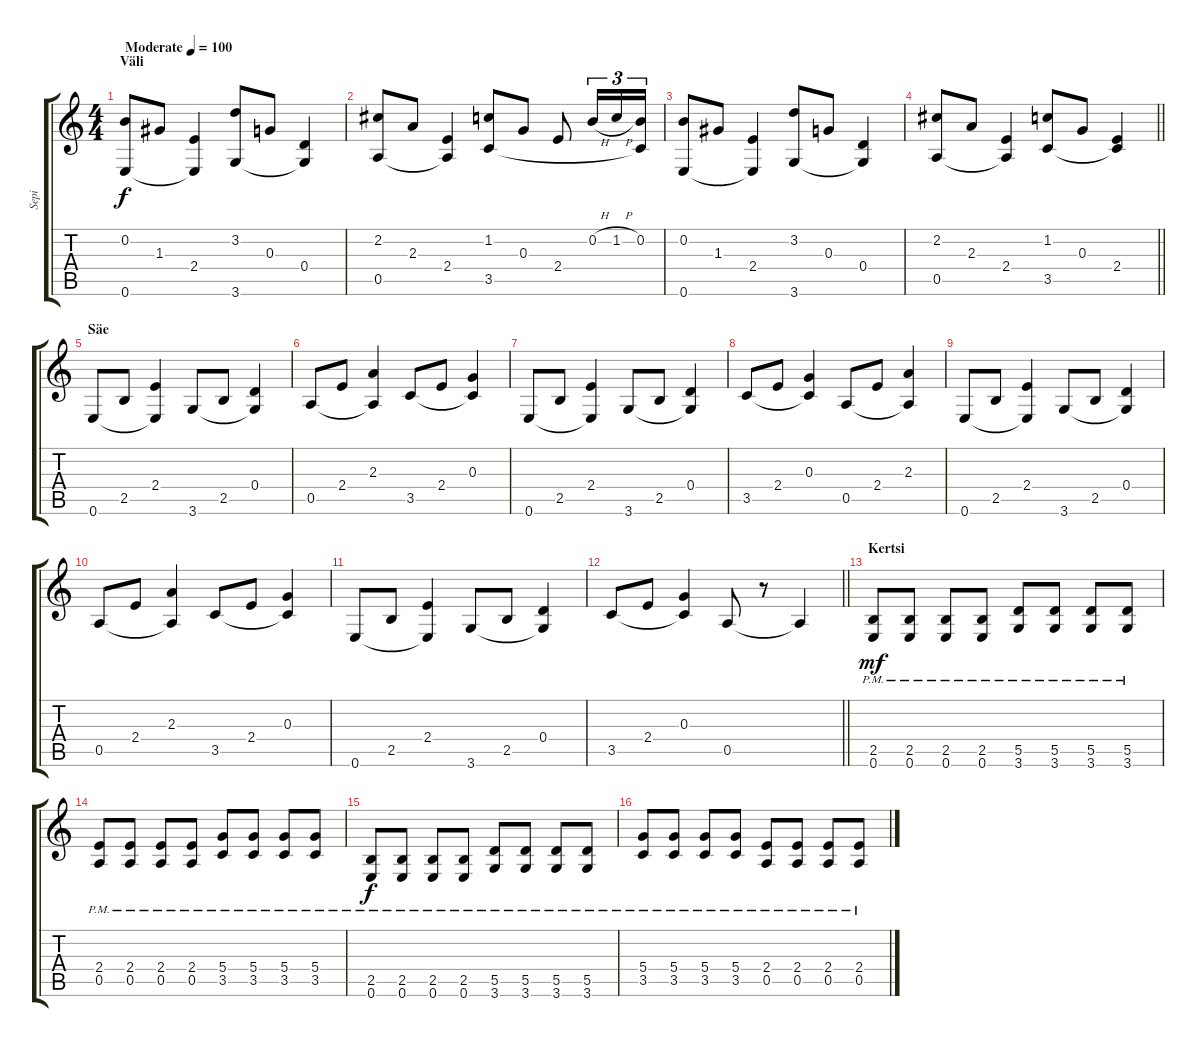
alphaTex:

\track ("Sepi" "Sepi") {instrument acousticguitarsteel}
\staff {score tabs}
\tuning (E4 B3 G3 D3 A2 E2) {hide}
\ts (4 4)
\section ("" "Väli")
\tempo (100 "Moderate")
\clef g2
\ks c
(0.2 0.6).8{dy f instrument acousticguitarsteel} 1.3.8 (2.4 0.6{t}).4 (3.2 3.6).8 0.3.8 (0.4 3.6{t}).4 |
(2.2 0.5).8 2.3.8 (2.4 0.5{t}).4 (1.2 3.5).8 0.3.8 2.4.8 0.2{h}.16{tu (3 2)} 1.2{h}.16{tu (3 2)} (0.2 3.5{t}).16{tu (3 2)} |
(0.2 0.6).8 1.3.8 (2.4 0.6{t}).4 (3.2 3.6).8 0.3.8 (0.4 3.6{t}).4 |
\barLineRight lightlight
(2.2 0.5).8 2.3.8 (2.4 0.5{t}).4 (1.2 3.5).8 0.3.8 (2.4 3.5{t}).4 |
\section ("" "Säe")
0.6.8 2.5.8 (2.4 0.6{t}).4 3.6.8 2.5.8 (0.4 3.6{t}).4 |
0.5.8 2.4.8 (2.3 0.5{t}).4 3.5.8 2.4.8 (0.3 3.5{t}).4 |
0.6.8 2.5.8 (2.4 0.6{t}).4 3.6.8 2.5.8 (0.4 3.6{t}).4 |
3.5.8 2.4.8 (0.3 3.5{t}).4 0.5.8 2.4.8 (2.3 0.5{t}).4 |
0.6.8 2.5.8 (2.4 0.6{t}).4 3.6.8 2.5.8 (0.4 3.6{t}).4 |
0.5.8 2.4.8 (2.3 0.5{t}).4 3.5.8 2.4.8 (0.3 3.5{t}).4 |
0.6.8 2.5.8 (2.4 0.6{t}).4 3.6.8 2.5.8 (0.4 3.6{t}).4 |
\barLineRight lightlight
3.5.8 2.4.8 (0.3 3.5{t}).4 0.5.8 r.8 0.5{t}.4 |
\section ("" "Kertsi")
(2.5{pm} 0.6{pm}).8{dy mf} (2.5{pm} 0.6{pm}).8 (2.5{pm} 0.6{pm}).8 (2.5{pm} 0.6{pm}).8 (5.5{pm} 3.6{pm}).8 (5.5{pm} 3.6{pm}).8 (5.5{pm} 3.6{pm}).8 (5.5{pm} 3.6{pm}).8 |
(2.4{pm} 0.5).8 (2.4{pm} 0.5{pm}).8 (2.4{pm} 0.5{pm}).8 (2.4{pm} 0.5{pm}).8 (5.4{pm} 3.5{pm}).8 (5.4{pm} 3.5{pm}).8 (5.4{pm} 3.5{pm}).8 (5.4{pm} 3.5{pm}).8 |
(2.5{pm} 0.6{pm}).8{dy f} (2.5{pm} 0.6{pm}).8 (2.5{pm} 0.6{pm}).8 (2.5{pm} 0.6{pm}).8 (5.5{pm} 3.6{pm}).8 (5.5{pm} 3.6{pm}).8 (5.5{pm} 3.6{pm}).8 (5.5{pm} 3.6{pm}).8 |
(5.4{pm} 3.5).8 (5.4{pm} 3.5{pm}).8 (5.4{pm} 3.5{pm}).8 (5.4{pm} 3.5{pm}).8 (2.4{pm} 0.5{pm}).8 (2.4{pm} 0.5{pm}).8 (2.4{pm} 0.5{pm}).8 (2.4{pm} 0.5{pm}).8
